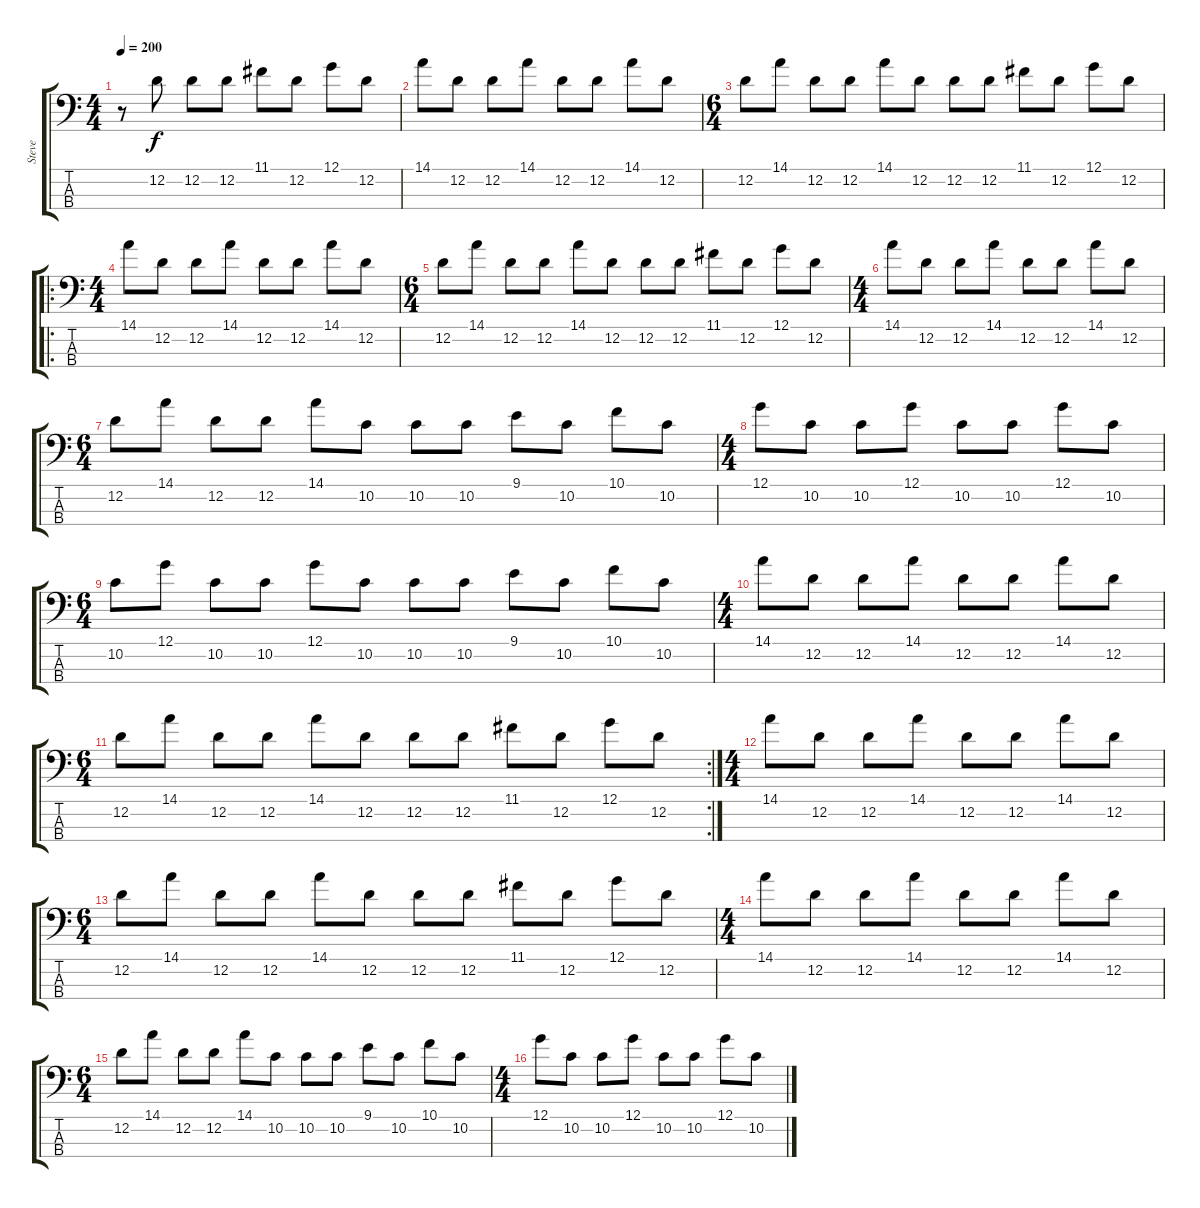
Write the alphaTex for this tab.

\track ("Steve" "Steve") {instrument electricbassfinger}
\staff {score tabs}
\tuning (G2 D2 A1 E1) {hide}
\ts (4 4)
\tempo 200
\clef f4
\ks c
r.8{dy f instrument electricbassfinger} 12.2.8 12.2.8 12.2.8 11.1.8 12.2.8 12.1.8 12.2.8 |
14.1.8 12.2.8 12.2.8 14.1.8 12.2.8 12.2.8 14.1.8 12.2.8 |
\ts (6 4)
12.2.8 14.1.8 12.2.8 12.2.8 14.1.8 12.2.8 12.2.8 12.2.8 11.1.8 12.2.8 12.1.8 12.2.8 |
\ro
\ts (4 4)
14.1.8 12.2.8 12.2.8 14.1.8 12.2.8 12.2.8 14.1.8 12.2.8 |
\ts (6 4)
12.2.8 14.1.8 12.2.8 12.2.8 14.1.8 12.2.8 12.2.8 12.2.8 11.1.8 12.2.8 12.1.8 12.2.8 |
\ts (4 4)
14.1.8 12.2.8 12.2.8 14.1.8 12.2.8 12.2.8 14.1.8 12.2.8 |
\ts (6 4)
12.2.8 14.1.8 12.2.8 12.2.8 14.1.8 10.2.8 10.2.8 10.2.8 9.1.8 10.2.8 10.1.8 10.2.8 |
\ts (4 4)
12.1.8 10.2.8 10.2.8 12.1.8 10.2.8 10.2.8 12.1.8 10.2.8 |
\ts (6 4)
10.2.8 12.1.8 10.2.8 10.2.8 12.1.8 10.2.8 10.2.8 10.2.8 9.1.8 10.2.8 10.1.8 10.2.8 |
\ts (4 4)
14.1.8 12.2.8 12.2.8 14.1.8 12.2.8 12.2.8 14.1.8 12.2.8 |
\rc 2
\ts (6 4)
12.2.8 14.1.8 12.2.8 12.2.8 14.1.8 12.2.8 12.2.8 12.2.8 11.1.8 12.2.8 12.1.8 12.2.8 |
\ts (4 4)
14.1.8 12.2.8 12.2.8 14.1.8 12.2.8 12.2.8 14.1.8 12.2.8 |
\ts (6 4)
12.2.8 14.1.8 12.2.8 12.2.8 14.1.8 12.2.8 12.2.8 12.2.8 11.1.8 12.2.8 12.1.8 12.2.8 |
\ts (4 4)
14.1.8 12.2.8 12.2.8 14.1.8 12.2.8 12.2.8 14.1.8 12.2.8 |
\ts (6 4)
12.2.8 14.1.8 12.2.8 12.2.8 14.1.8 10.2.8 10.2.8 10.2.8 9.1.8 10.2.8 10.1.8 10.2.8 |
\ts (4 4)
12.1.8 10.2.8 10.2.8 12.1.8 10.2.8 10.2.8 12.1.8 10.2.8
